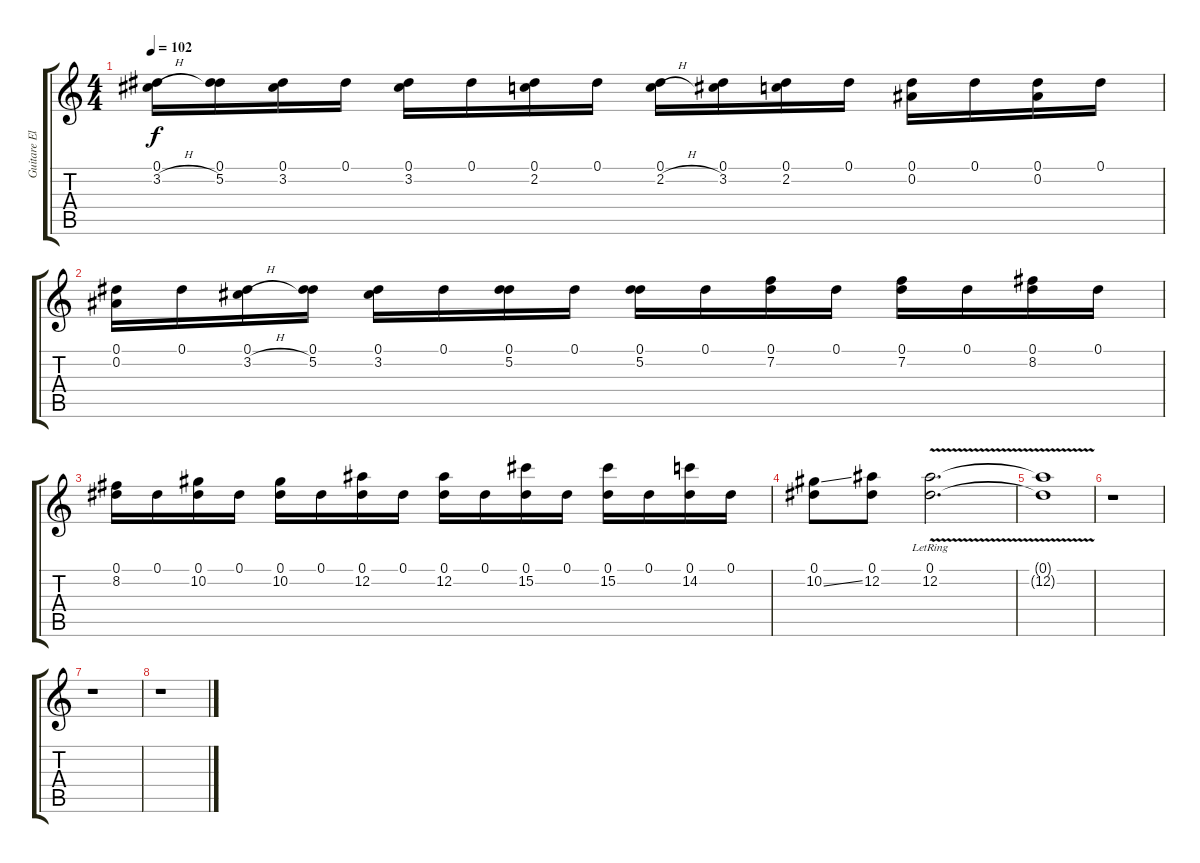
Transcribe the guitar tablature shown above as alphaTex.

\track ("Guitare Electrique" "Guitare El") {instrument electricguitarclean}
\staff {score tabs}
\tuning (Eb4 Bb3 Gb3 Db3 Ab2 Eb2) {hide}
\ts (4 4)
\tempo 102
\clef g2
\ks c
(0.1 3.2{h}).16{dy f} (0.1 5.2).16 (0.1 3.2).16 0.1.16 (0.1 3.2).16 0.1.16 (0.1 2.2).16 0.1.16 (0.1 2.2{h}).16 (0.1 3.2).16 (0.1 2.2).16 0.1.16 (0.1 0.2).16 0.1.16 (0.1 0.2).16 0.1.16 |
(0.1 0.2).16 0.1.16 (0.1 3.2{h}).16 (0.1 5.2).16 (0.1 3.2).16 0.1.16 (0.1 5.2).16 0.1.16 (0.1 5.2).16 0.1.16 (0.1 7.2).16 0.1.16 (0.1 7.2).16 0.1.16 (0.1 8.2).16 0.1.16 |
(0.1 8.2).16 0.1.16 (0.1 10.2).16 0.1.16 (0.1 10.2).16 0.1.16 (0.1 12.2).16 0.1.16 (0.1 12.2).16 0.1.16 (0.1 15.2).16 0.1.16 (0.1 15.2).16 0.1.16 (0.1 14.2).16 0.1.16 |
(0.1 10.2{ss}).8 (0.1 12.2).8 (0.1{lr} 12.2{v lr}).2{d} |
(0.1{t} 12.2{t}).1 |
r.1 |
r.1 |
r.1
